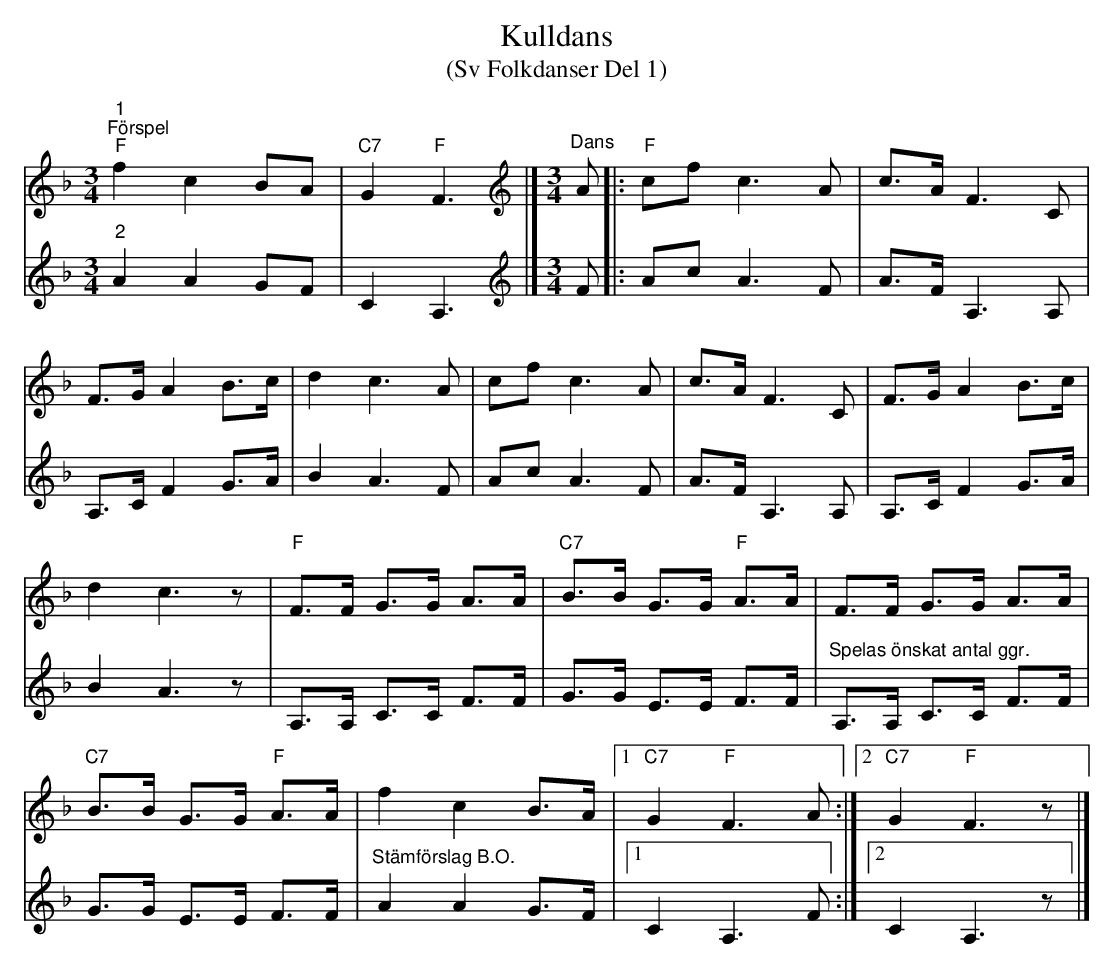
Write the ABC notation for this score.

X:1
T:Kulldans
T:(Sv Folkdanser Del 1)
L:1/8
M:3/4
K:F
V:1
"^1""^Förspel""F" f2 c2 BA |"C7" G2"F" F3 |][K:F][M:3/4][K:treble]"^Dans" A |:"F" cf c3 A | c>A F3 C |
F>G A2 B>c | d2 c3 A | cf c3 A | c>A F3 C | F>G A2 B>c |
d2 c3 z | "F"F>F G>G A>A | "C7" B>B G>G"F" A>A | F>F G>G A>A |
"C7" B>B G>G"F" A>A | f2 c2 B>A |1"C7" G2"F" F3 A :|2 "C7" G2"F" F3 z |]
V:2
"^2" A2 A2 GF | C2 A,3 |][K:F][M:3/4][K:treble] F |: Ac A3 F | A>F A,3 A, |
A,>C F2 G>A | B2 A3 F | Ac A3 F | A>F A,3 A, | A,>C F2 G>A |
B2 A3 z | A,>A, C>C F>F | G>G E>E F>F | "^Spelas önskat antal ggr." A,>A, C>C F>F |
G>G E>E F>F |"^Stämförslag B.O."A2 A2 G>F |1 C2 A,3 F :|2 C2 A,3 z |]
